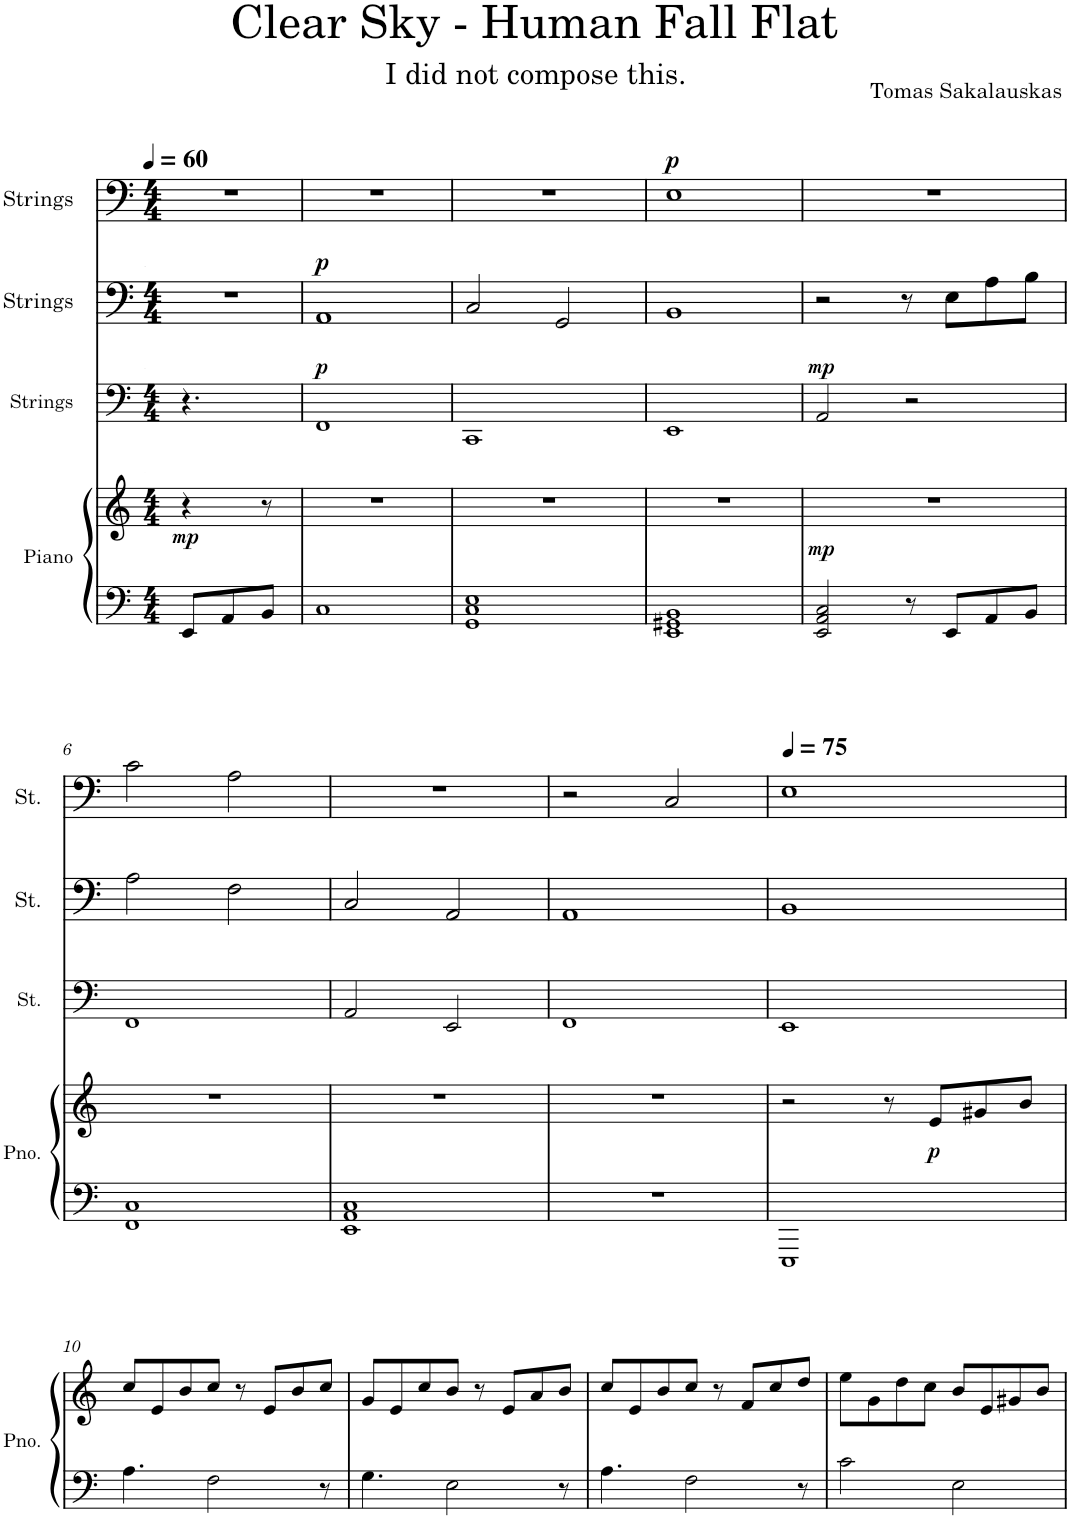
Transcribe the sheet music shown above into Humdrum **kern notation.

**kern	**kern	**dynam	**kern	**dynam	**kern	**dynam	**kern	**dynam	**kern	**kern
*part6	*part6	*part6	*part5	*part5	*part4	*part4	*part3	*part3	*part2	*part1
*staff7	*staff6	*staff6/7	*staff5	*staff5	*staff4	*staff4	*staff3	*staff3	*staff2	*staff1
*I"Piano	*	*	*I"Strings	*	*I"Strings	*	*I"Strings	*	*I"Strings	*I"Strings
*I'Pno.	*	*	*I'St.	*	*I'St.	*	*I'St.	*	*I'St.	*I'St.
*stria5	*stria5	*	*stria5	*	*	*	*	*	*	*
*clefF4	*clefG2	*	*clefF4	*	*clefF4	*	*clefF4	*	*clefG2	*clefG2
*k[]	*k[]	*	*k[]	*	*k[]	*	*k[]	*	*k[]	*k[]
*M4/4	*M4/4	*	*M4/4	*	*M4/4	*	*M4/4	*	*M4/4	*M4/4
*MM60	*MM60	*	*MM60	*	*MM60	*	*MM60	*	*MM60	*MM60
=1	=1	=1	=1	=1	=1	=1	=1	=1	=1	=1
!	!	!	!	!	!LO:TX:a:t=.	!	!	!	!	!
!	!	!	!	!	!LO:TX:a:t=.	!	!	!	!	!
!	!	!	!	!	!LO:TX:a:t=.	!	!	!	!	!
!	!	!	!	!	!LO:TX:a:t=.	!	!	!	!	!
!	!	!	!	!	!LO:TX:a:t=.	!	!	!	!	!
!	!	!	!LO:TX:a:t=.	!	!	!	!	!	!	!
!	!	!	!LO:TX:a:t=.	!	!	!	!	!	!	!
!	!	!	!LO:TX:a:t=.	!	!	!	!	!	!	!
!	!	!	!LO:TX:a:t=.	!	!	!	!	!	!	!
!	!	!	!LO:TX:a:t=.	!	!	!	!	!	!	!
!	!LO:TX:a:t=.	!	!	!	!	!	!	!	!	!
!	!	!LO:DY:b	!	!	!	!	!	!	!	!
8EE/L	4r	mp	4.r	.	1r	.	1r	.	1r	1r
8AA/	.	.	.	.	.	.	.	.	.	.
8BB/J	8r	.	.	.	.	.	.	.	.	.
2ryy	2ryy	.	2ryy	.	.	.	.	.	.	.
8ryy	8ryy	.	8ryy	.	.	.	.	.	.	.
=2	=2	=2	=2	=2	=2	=2	=2	=2	=2	=2
!	!	!	!	!LO:DY:a	!	!LO:DY:a	!	!	!	!
1C	1r	.	1FF	p	1AA	p	1r	.	1r	1r
=3	=3	=3	=3	=3	=3	=3	=3	=3	=3	=3
1GG 1C 1E	1r	.	1CC	.	2C/	.	1r	.	1r	1r
.	.	.	.	.	2GG/	.	.	.	.	.
=4	=4	=4	=4	=4	=4	=4	=4	=4	=4	=4
!	!	!	!	!	!	!	!	!LO:DY:a	!	!
1EE 1GG#X 1BB	1r	.	1EE	.	1BB	.	1E	p	1r	1r
=5	=5	=5	=5	=5	=5	=5	=5	=5	=5	=5
!	!	!LO:DY:a=2	!	!LO:DY:a	!	!	!	!	!	!
2EE/ 2AA/ 2C/	1r	mp	2AA/	mp	2r	.	1r	.	1r	1r
8r	.	.	2r	.	8r	.	.	.	.	.
8EE/L	.	.	.	.	8E\L	.	.	.	.	.
8AA/	.	.	.	.	8A\	.	.	.	.	.
8BB/J	.	.	.	.	8B\J	.	.	.	.	.
!!LO:LB:g=z
=6	=6	=6	=6	=6	=6	=6	=6	=6	=6	=6
1FF 1C	1r	.	1FF	.	2A\	.	2c\	.	1r	1r
.	.	.	.	.	2F\	.	2A\	.	.	.
=7	=7	=7	=7	=7	=7	=7	=7	=7	=7	=7
1EE 1AA 1C	1r	.	2AA/	.	2C/	.	1r	.	1r	1r
.	.	.	2EE/	.	2AA/	.	.	.	.	.
=8	=8	=8	=8	=8	=8	=8	=8	=8	=8	=8
1r	1r	.	1FF	.	1AA	.	2r	.	1r	1r
.	.	.	.	.	.	.	2C/	.	.	.
=9	=9	=9	=9	=9	=9	=9	=9	=9	=9	=9
*	*	*	*	*	*	*	*	*	*	*MM75
1EEE	2r	.	1EE	.	1BB	.	1E	.	1r	1r
.	8r	.	.	.	.	.	.	.	.	.
!	!	!LO:DY:b	!	!	!	!	!	!	!	!
.	8e/L	p	.	.	.	.	.	.	.	.
.	8g#X/	.	.	.	.	.	.	.	.	.
.	8b/J	.	.	.	.	.	.	.	.	.
!!LO:LB:g=z
=10	=10	=10	=10	=10	=10	=10	=10	=10	=10	=10
4.A\	8cc/L	.	1r	.	1r	.	1r	.	1r	1r
.	8e/	.	.	.	.	.	.	.	.	.
.	8b/	.	.	.	.	.	.	.	.	.
2F\	8cc/J	.	.	.	.	.	.	.	.	.
.	8r	.	.	.	.	.	.	.	.	.
.	8e/L	.	.	.	.	.	.	.	.	.
.	8b/	.	.	.	.	.	.	.	.	.
8r	8cc/J	.	.	.	.	.	.	.	.	.
=11	=11	=11	=11	=11	=11	=11	=11	=11	=11	=11
4.G\	8g/L	.	1r	.	1r	.	1r	.	1r	1r
.	8e/	.	.	.	.	.	.	.	.	.
.	8cc/	.	.	.	.	.	.	.	.	.
2E\	8b/J	.	.	.	.	.	.	.	.	.
.	8r	.	.	.	.	.	.	.	.	.
.	8e/L	.	.	.	.	.	.	.	.	.
.	8a/	.	.	.	.	.	.	.	.	.
8r	8b/J	.	.	.	.	.	.	.	.	.
=12	=12	=12	=12	=12	=12	=12	=12	=12	=12	=12
4.A\	8cc/L	.	1r	.	1r	.	1r	.	1r	1r
.	8e/	.	.	.	.	.	.	.	.	.
.	8b/	.	.	.	.	.	.	.	.	.
2F\	8cc/J	.	.	.	.	.	.	.	.	.
.	8r	.	.	.	.	.	.	.	.	.
.	8f/L	.	.	.	.	.	.	.	.	.
.	8cc/	.	.	.	.	.	.	.	.	.
8r	8dd/J	.	.	.	.	.	.	.	.	.
=13	=13	=13	=13	=13	=13	=13	=13	=13	=13	=13
2c\	8ee\L	.	1r	.	1r	.	1r	.	1r	1r
.	8g\	.	.	.	.	.	.	.	.	.
.	8dd\	.	.	.	.	.	.	.	.	.
.	8cc\J	.	.	.	.	.	.	.	.	.
2E\	8b/L	.	.	.	.	.	.	.	.	.
.	8e/	.	.	.	.	.	.	.	.	.
.	8g#X/	.	.	.	.	.	.	.	.	.
.	8b/J	.	.	.	.	.	.	.	.	.
=	=	=	=	=	=	=	=	=	=	=
*-	*-	*-	*-	*-	*-	*-	*-	*-	*-	*-
